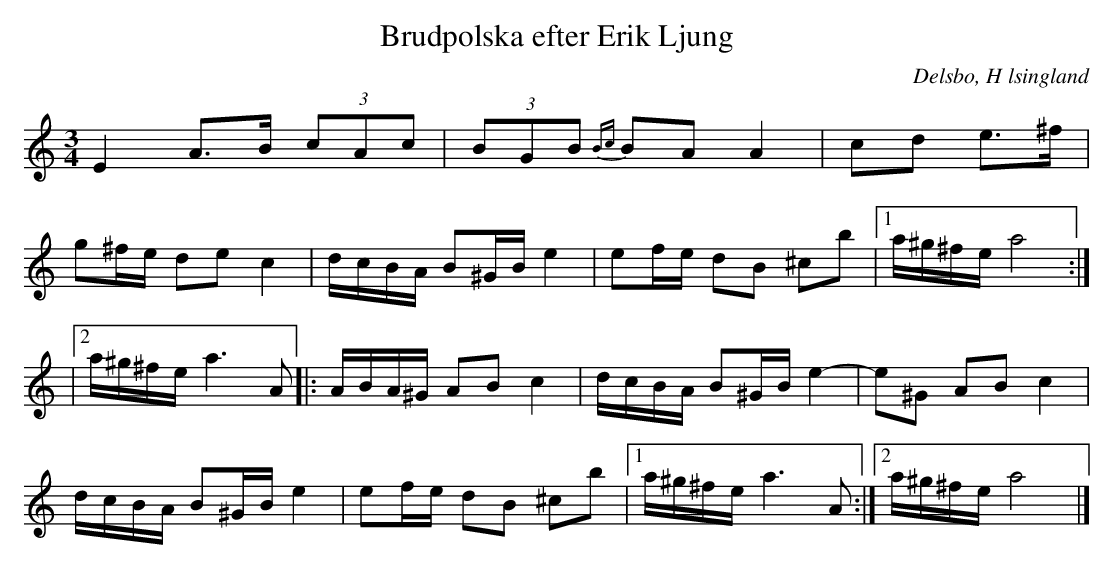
X:1
T: Brudpolska efter Erik Ljung
O: Delsbo, H lsingland
M: 3/4
L: 1/8
K: Am
E2 A>B (3cAc| (3BGB {Bc}BA A2|cd e>^f|
g^f/e/ de c2 | d/c/B/A/ B^G/B/ e2 | ef/e/ dB ^cb |1 a/^g/^f/e/ a4 :|
|2 a/^g/^f/e/ a3 A |: A/B/A/^G/ AB c2 | d/c/B/A/ B^G/B/ e2- | e^G AB c2 |
d/c/B/A/ B^G/B/ e2 | ef/e/ dB ^cb |1 a/^g/^f/e/ a3 A :|2 a/^g/^f/e/ a4 |]
